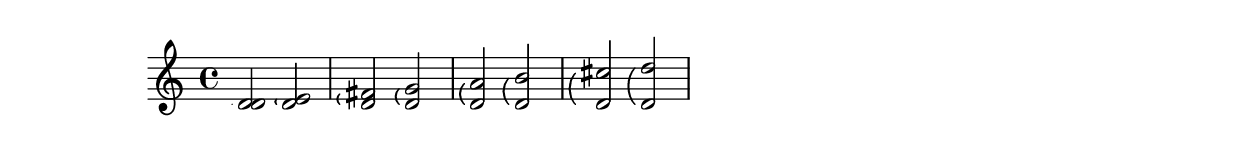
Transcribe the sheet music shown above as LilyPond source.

\version "2.16.0"

\header {
  texidoc = "There is a variant of the arpeggio sign that uses a
`vertical slur' instead of the wiggle."
}

\relative c' {
  % Note: does not work for cross-staff arpeggios.
  \arpeggioParenthesis

  <d d>2\arpeggio <d e>\arpeggio
  <d fis>2\arpeggio <d g>\arpeggio
  <d a'>2\arpeggio <d b'>\arpeggio
  <d cis'>2\arpeggio <d d'>\arpeggio
}
